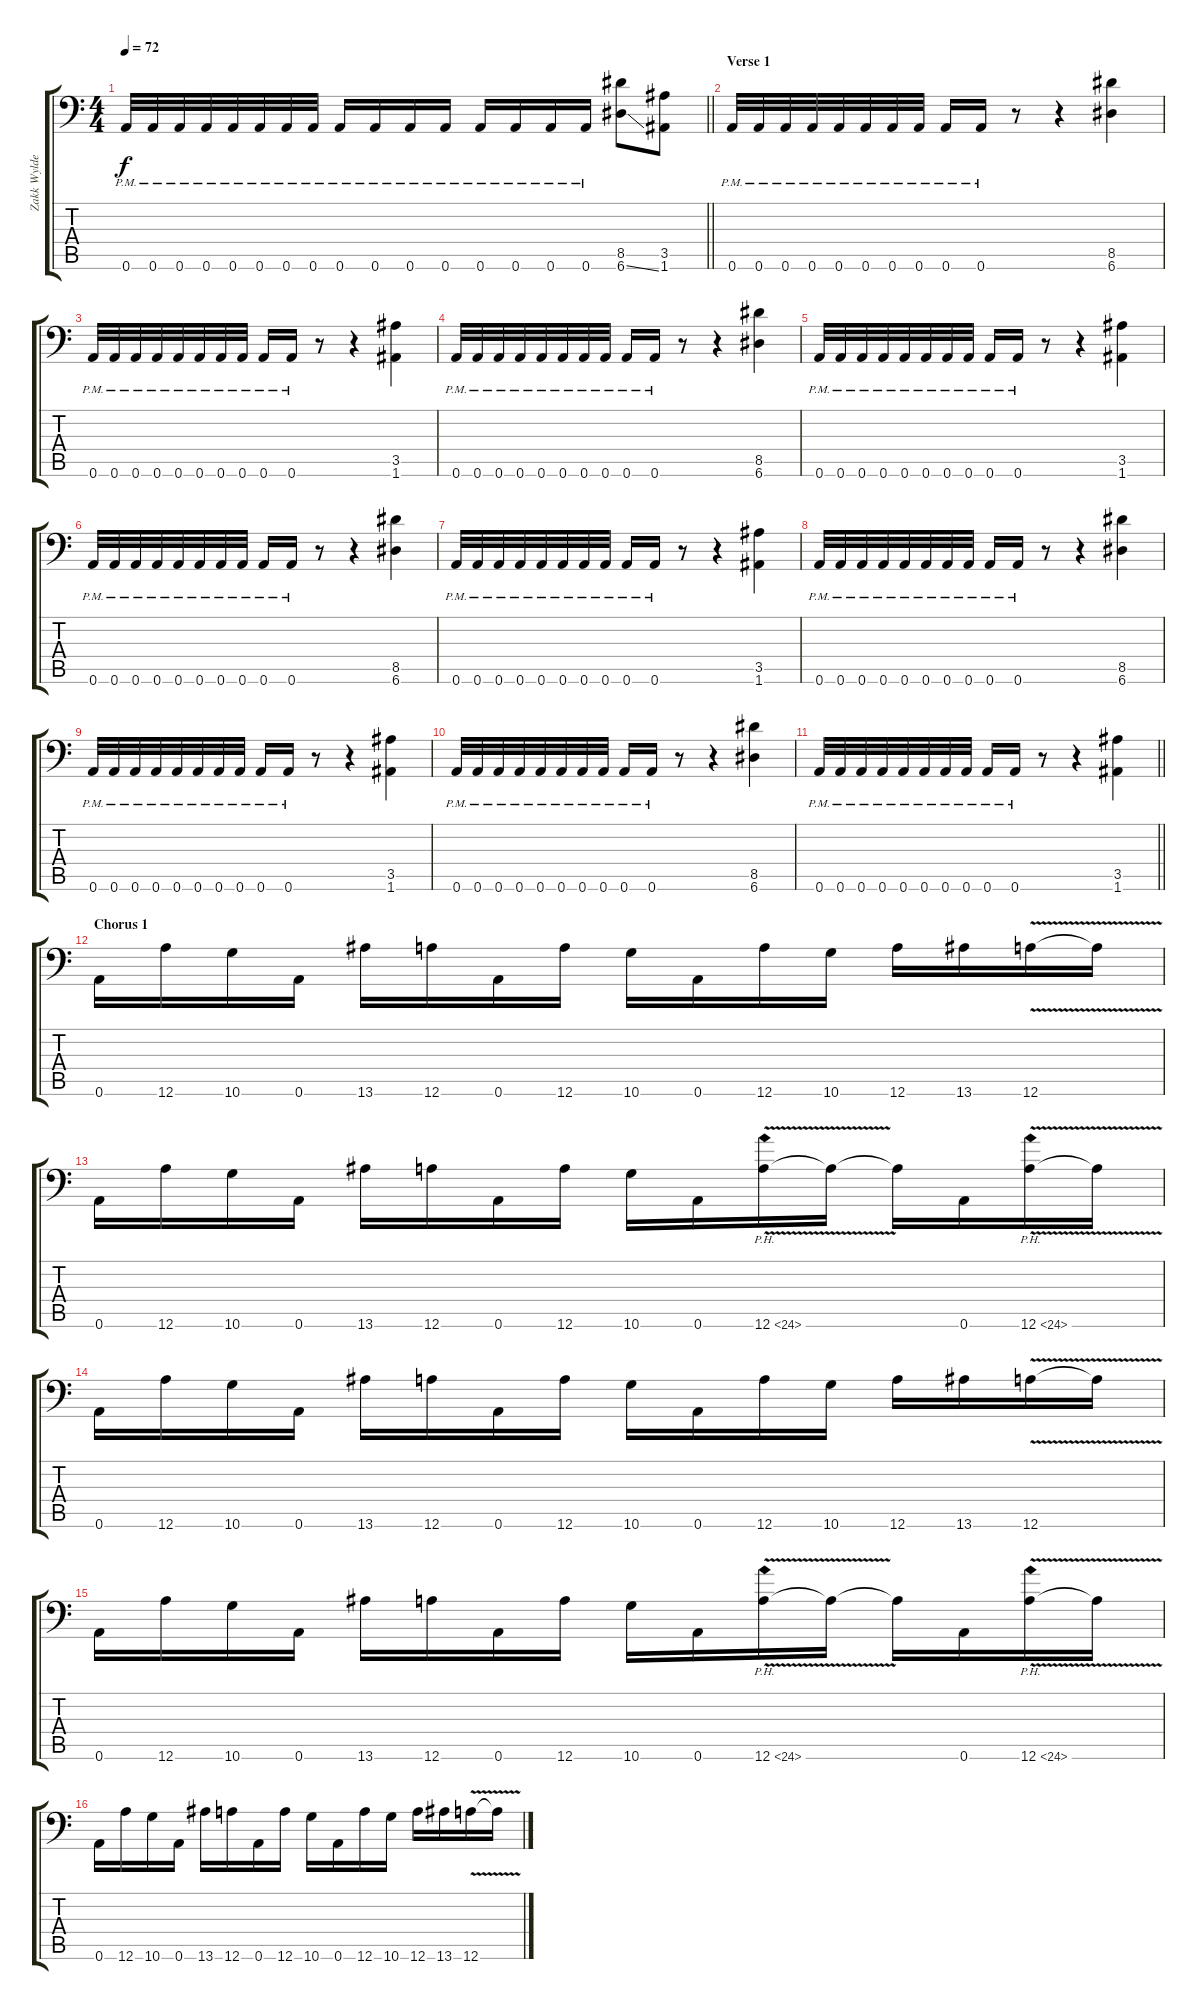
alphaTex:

\track ("Zakk Wylde" "Zakk Wylde") {instrument distortionguitar}
\staff {score tabs}
\tuning (D4 A3 F3 C3 G2 A1) {hide}
\ts (4 4)
\tempo 72
\clef f4
\barLineRight lightlight
\ks c
0.6{pm}.32{dy f} 0.6{pm}.32 0.6{pm}.32 0.6{pm}.32 0.6{pm}.32 0.6{pm}.32 0.6{pm}.32 0.6{pm}.32 0.6{pm}.16 0.6{pm}.16 0.6{pm}.16 0.6{pm}.16 0.6{pm}.16 0.6{pm}.16 0.6{pm}.16 0.6{pm}.16 (8.5 6.6{ss}).8 (3.5 1.6).8 |
\section ("" "Verse 1")
0.6{pm}.32 0.6{pm}.32 0.6{pm}.32 0.6{pm}.32 0.6{pm}.32 0.6{pm}.32 0.6{pm}.32 0.6{pm}.32 0.6{pm}.16 0.6{pm}.16 r.8 r.4 (8.5 6.6).4 |
0.6{pm}.32 0.6{pm}.32 0.6{pm}.32 0.6{pm}.32 0.6{pm}.32 0.6{pm}.32 0.6{pm}.32 0.6{pm}.32 0.6{pm}.16 0.6{pm}.16 r.8 r.4 (3.5 1.6).4 |
0.6{pm}.32 0.6{pm}.32 0.6{pm}.32 0.6{pm}.32 0.6{pm}.32 0.6{pm}.32 0.6{pm}.32 0.6{pm}.32 0.6{pm}.16 0.6{pm}.16 r.8 r.4 (8.5 6.6).4 |
0.6{pm}.32 0.6{pm}.32 0.6{pm}.32 0.6{pm}.32 0.6{pm}.32 0.6{pm}.32 0.6{pm}.32 0.6{pm}.32 0.6{pm}.16 0.6{pm}.16 r.8 r.4 (3.5 1.6).4 |
0.6{pm}.32 0.6{pm}.32 0.6{pm}.32 0.6{pm}.32 0.6{pm}.32 0.6{pm}.32 0.6{pm}.32 0.6{pm}.32 0.6{pm}.16 0.6{pm}.16 r.8 r.4 (8.5 6.6).4 |
0.6{pm}.32 0.6{pm}.32 0.6{pm}.32 0.6{pm}.32 0.6{pm}.32 0.6{pm}.32 0.6{pm}.32 0.6{pm}.32 0.6{pm}.16 0.6{pm}.16 r.8 r.4 (3.5 1.6).4 |
0.6{pm}.32 0.6{pm}.32 0.6{pm}.32 0.6{pm}.32 0.6{pm}.32 0.6{pm}.32 0.6{pm}.32 0.6{pm}.32 0.6{pm}.16 0.6{pm}.16 r.8 r.4 (8.5 6.6).4 |
0.6{pm}.32 0.6{pm}.32 0.6{pm}.32 0.6{pm}.32 0.6{pm}.32 0.6{pm}.32 0.6{pm}.32 0.6{pm}.32 0.6{pm}.16 0.6{pm}.16 r.8 r.4 (3.5 1.6).4 |
0.6{pm}.32 0.6{pm}.32 0.6{pm}.32 0.6{pm}.32 0.6{pm}.32 0.6{pm}.32 0.6{pm}.32 0.6{pm}.32 0.6{pm}.16 0.6{pm}.16 r.8 r.4 (8.5 6.6).4 |
\barLineRight lightlight
0.6{pm}.32 0.6{pm}.32 0.6{pm}.32 0.6{pm}.32 0.6{pm}.32 0.6{pm}.32 0.6{pm}.32 0.6{pm}.32 0.6{pm}.16 0.6{pm}.16 r.8 r.4 (3.5 1.6).4 |
\section ("" "Chorus 1")
0.6.16 12.6.16 10.6.16 0.6.16 13.6.16 12.6.16 0.6.16 12.6.16 10.6.16 0.6.16 12.6.16 10.6.16 12.6.16 13.6.16 12.6{v}.16 12.6{t}.16 |
0.6.16 12.6.16 10.6.16 0.6.16 13.6.16 12.6.16 0.6.16 12.6.16 10.6.16 0.6.16 12.6{ph 12 v}.16 12.6{t}.16 12.6{t}.16 0.6.16 12.6{ph 12 v}.16 12.6{t}.16 |
0.6.16 12.6.16 10.6.16 0.6.16 13.6.16 12.6.16 0.6.16 12.6.16 10.6.16 0.6.16 12.6.16 10.6.16 12.6.16 13.6.16 12.6{v}.16 12.6{t}.16 |
0.6.16 12.6.16 10.6.16 0.6.16 13.6.16 12.6.16 0.6.16 12.6.16 10.6.16 0.6.16 12.6{ph 12 v}.16 12.6{t}.16 12.6{t}.16 0.6.16 12.6{ph 12 v}.16 12.6{t}.16 |
0.6.16 12.6.16 10.6.16 0.6.16 13.6.16 12.6.16 0.6.16 12.6.16 10.6.16 0.6.16 12.6.16 10.6.16 12.6.16 13.6.16 12.6{v}.16 12.6{t}.16
